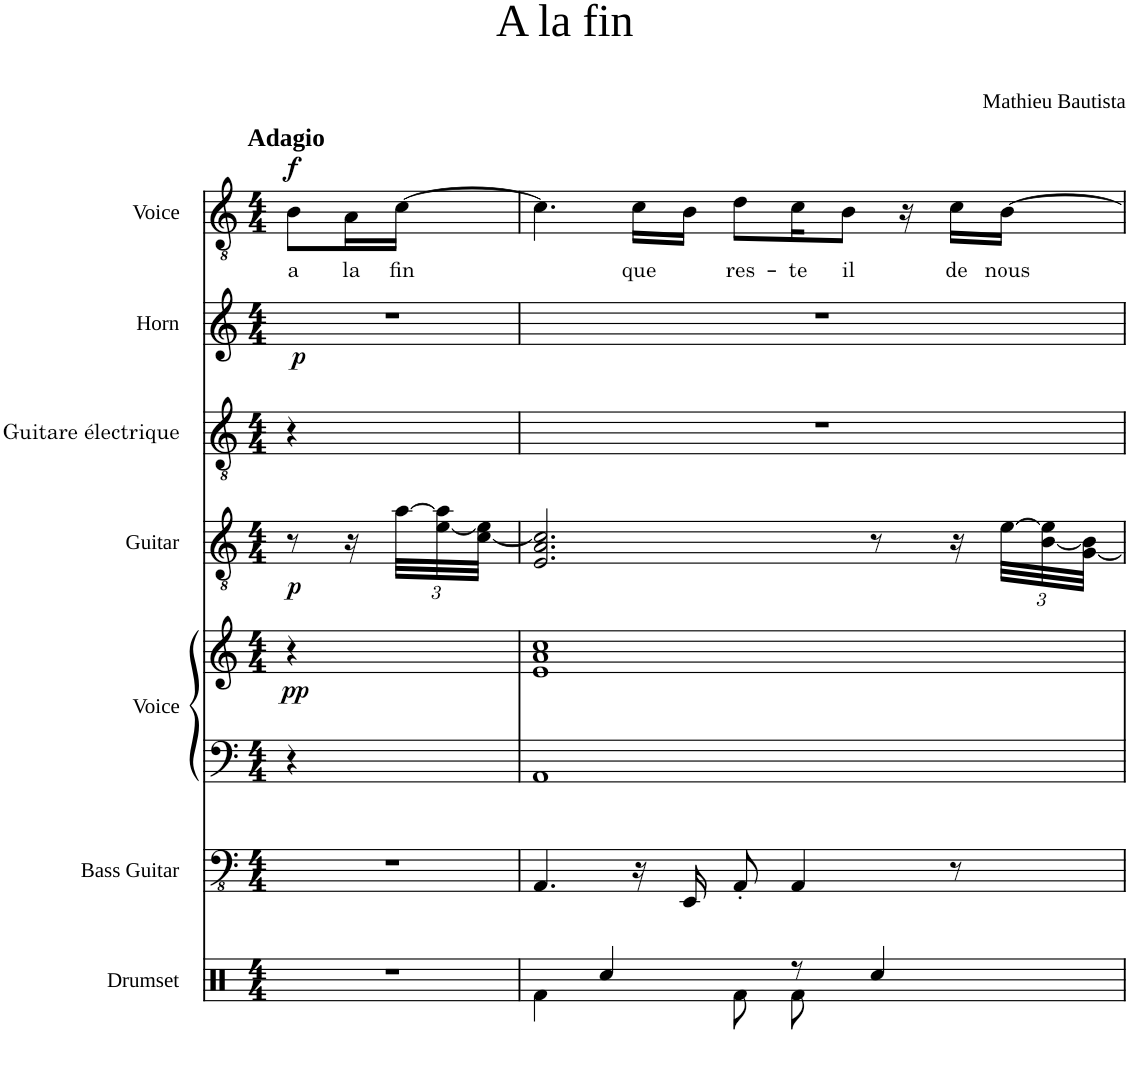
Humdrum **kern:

**kern	**kern	**kern	**kern	**dynam	**kern	**dynam	**kern	**kern	**dynam	**kern	**text	**dynam
*part7	*part6	*part5	*part5	*part5	*part4	*part4	*part3	*part2	*part2	*part1	*part1	*part1
*staff8	*staff7	*staff6	*staff5	*staff5/6	*staff4	*staff4	*staff3	*staff2	*staff2	*staff1	*staff1	*staff1
*I"Drumset	*I"Bass Guitar	*I"Voice	*	*	*I"Guitar	*	*I"Guitare électrique	*I"Horn	*	*I"Voice	*	*
*I'Drs.	*I'B. Guit.	*I'Vo.	*	*	*I'Guit.	*	*I'Guit. El.	*I'Hn.	*	*I'Vo.	*	*
*clefX	*clefFv4	*clefF4	*clefG2	*	*clefGv2	*	*clefGv2	*clefG2	*	*clefGv2	*	*
*	*	*	*	*	*	*	*	*Trd4c7	*	*	*	*
*k[]	*k[]	*k[]	*k[]	*	*k[]	*	*k[]	*k[]	*	*k[]	*	*
*M4/4	*M4/4	*M4/4	*M4/4	*	*M4/4	*	*M4/4	*M4/4	*	*M4/4	*	*
=	=	=	=	=	=	=	=	=	=	=	=	=
!	!	!	!	!	!	!	!	!	!	!LO:TX:a:B:t=Adagio	!	!
!	!	!	!	!LO:DY:b	!	!LO:DY:b	!	!	!LO:DY:b	!	!LO:LY:b	!LO:DY:a
1r	1r	4r	4r	pp	8r	p	4r	1r	p	8B\L	a	f
!	!	!	!	!	!	!	!	!	!	!	!LO:LY:b	!
.	.	.	.	.	16r	.	.	.	.	16A\L	la	.
*	*	*	*	*	*Xbrackettup	*	*	*	*	*	*	*
!	!	!	!	!	!	!	!	!	!	!	!LO:LY:b	!
.	.	.	.	.	[48a\LLL	.	.	.	.	[16c\JJ	fin	.
.	.	.	.	.	[48e\ 48a\]	.	.	.	.	.	.	.
.	.	.	.	.	[48c\ 48e\]JJJ	.	.	.	.	.	.	.
.	.	2.ryy	2.ryy	.	2.ryy	.	2.ryy	.	.	2.ryy	.	.
=1	=1	=1	=1	=1	=1	=1	=1	=1	=1	=1	=1	=1
*^	*	*	*	*	*	*	*	*	*	*	*	*
4Rf\	8ryy	4.AAA/	1AA	1e 1a 1cc	.	2.E/ 2.A/ 2.c/]	.	1r	1r	.	4.c\]	.	.
*v	*v	*	*	*	*	*	*	*	*	*	*	*	*
4Rcc/	.	.	.	.	.	.	.	.	.	.	.	.
!	!	!	!	!	!	!	!	!	!	!	!LO:LY:b	!
.	16r	.	.	.	.	.	.	.	.	16c\LL	que	.
.	16EEE/	.	.	.	.	.	.	.	.	16B\JJ	.	.
!	!	!	!	!	!	!	!	!	!	!	!LO:LY:b	!
8Rf\	8AAA'/	.	.	.	.	.	.	.	.	8d\L	res-	.
*^	*	*	*	*	*	*	*	*	*	*	*	*
!	!	!	!	!	!	!	!	!	!	!	!	!LO:LY:b	!
8r	8Rf\	4AAA/	.	.	.	.	.	.	.	.	16c\K	-te	.
!	!	!	!	!	!	!	!	!	!	!	!	!LO:LY:b	!
.	.	.	.	.	.	.	.	.	.	.	8B\J	il	.
4Rcc/	4ryy	.	.	.	.	8r	.	.	.	.	.	.	.
.	.	.	.	.	.	.	.	.	.	.	16r	.	.
!	!	!	!	!	!	!	!	!	!	!	!	!LO:LY:b	!
.	.	8r	.	.	.	16r	.	.	.	.	16c\LL	de	.
!	!	!	!	!	!	!	!	!	!	!	!	!LO:LY:b	!
.	.	.	.	.	.	[48e\LLL	.	.	.	.	[16B\JJ	nous	.
.	.	.	.	.	.	[48B\ 48e\]	.	.	.	.	.	.	.
.	.	.	.	.	.	[48G\ 48B\]JJJ	.	.	.	.	.	.	.
*v	*v	*	*	*	*	*	*	*	*	*	*	*	*
=	=	=	=	=	=	=	=	=	=	=	=	=
*-	*-	*-	*-	*-	*-	*-	*-	*-	*-	*-	*-	*-
